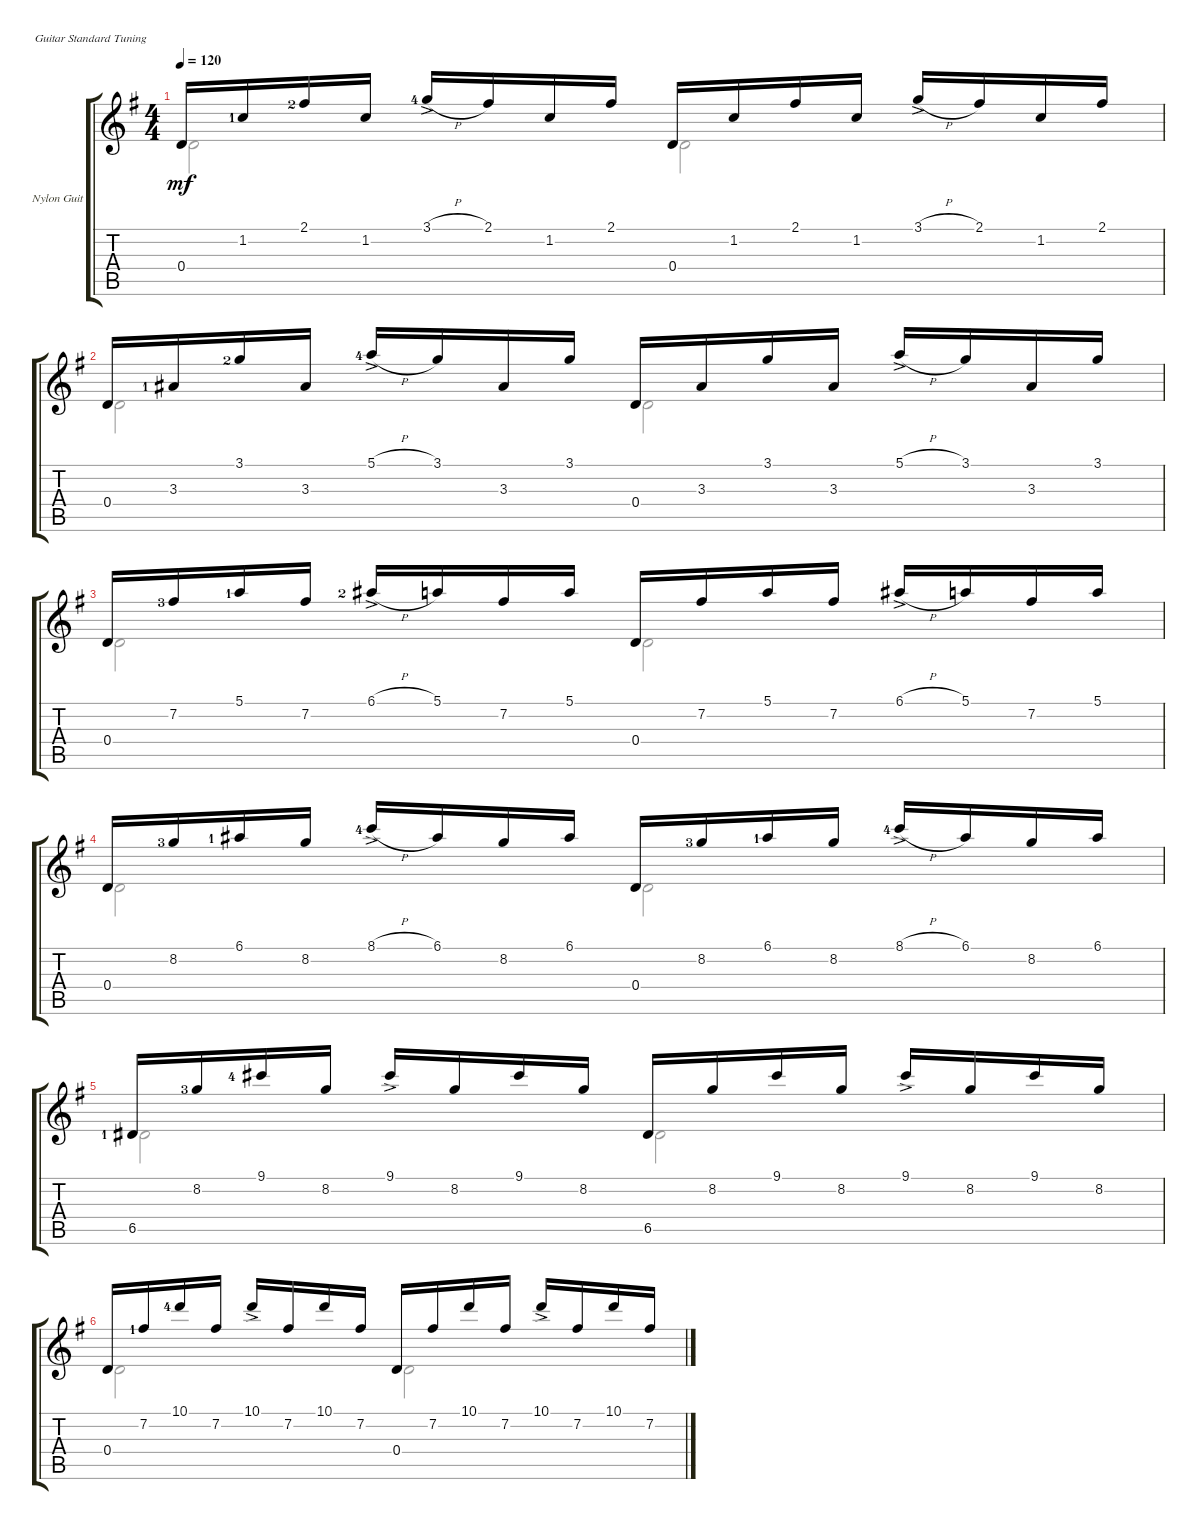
\defaultSystemsLayout 4
\bracketExtendMode groupsimilarinstruments
\firstSystemTrackNameOrientation horizontal
\otherSystemsTrackNameOrientation horizontal
\track ("Nylon Guitar" "Nylon Guit") {instrument acousticguitarsteel}
\staff {score tabs}
\tuning (E4 B3 G3 D3 A2 E2)
\voice
\ts (4 4)
\tempo 120
\clef g2
\ks eminor
0.4.16{dy mf} 1.2{lf 2}.16 2.1{lf 3}.16 1.2.16 3.1{h ac lf 5}.16 2.1.16 1.2.16 2.1.16 0.4.16 1.2.16 2.1.16 1.2.16 3.1{h ac}.16 2.1.16 1.2.16 2.1.16 |
0.4.16 3.3{lf 2}.16 3.1{lf 3}.16 3.3.16 5.1{h ac lf 5}.16 3.1.16 3.3.16 3.1.16 0.4.16 3.3.16 3.1.16 3.3.16 5.1{h ac}.16 3.1.16 3.3.16 3.1.16 |
0.4.16 7.2{lf 4}.16 5.1{lf 2}.16 7.2.16 6.1{h ac lf 3}.16 5.1.16 7.2.16 5.1.16 0.4.16 7.2.16 5.1.16 7.2.16 6.1{h ac}.16 5.1.16 7.2.16 5.1.16 |
0.4.16 8.2{lf 4}.16 6.1{lf 2}.16 8.2.16 8.1{h ac lf 5}.16 6.1.16 8.2.16 6.1.16 0.4.16 8.2{lf 4}.16 6.1{lf 2}.16 8.2.16 8.1{h ac lf 5}.16 6.1.16 8.2.16 6.1.16 |
6.5{lf 2}.16 8.2{lf 4}.16 9.1{lf 5}.16 8.2.16 9.1{ac}.16 8.2.16 9.1.16 8.2.16 6.5.16 8.2.16 9.1.16 8.2.16 9.1{ac}.16 8.2.16 9.1.16 8.2.16 |
0.4.16 7.2{lf 2}.16 10.1{lf 5}.16 7.2.16 10.1{ac}.16 7.2.16 10.1.16 7.2.16 0.4.16 7.2.16 10.1.16 7.2.16 10.1{ac}.16 7.2.16 10.1.16 7.2.16
\voice
\clef g2
\ottava regular
\simile none
\ks eminor
0.4.2{dy mf} 0.4.2 |
0.4.2 0.4.2 |
0.4.2 0.4.2 |
0.4.2 0.4.2 |
6.5{lf 2}.2 6.5.2 |
0.4.2 0.4.2
